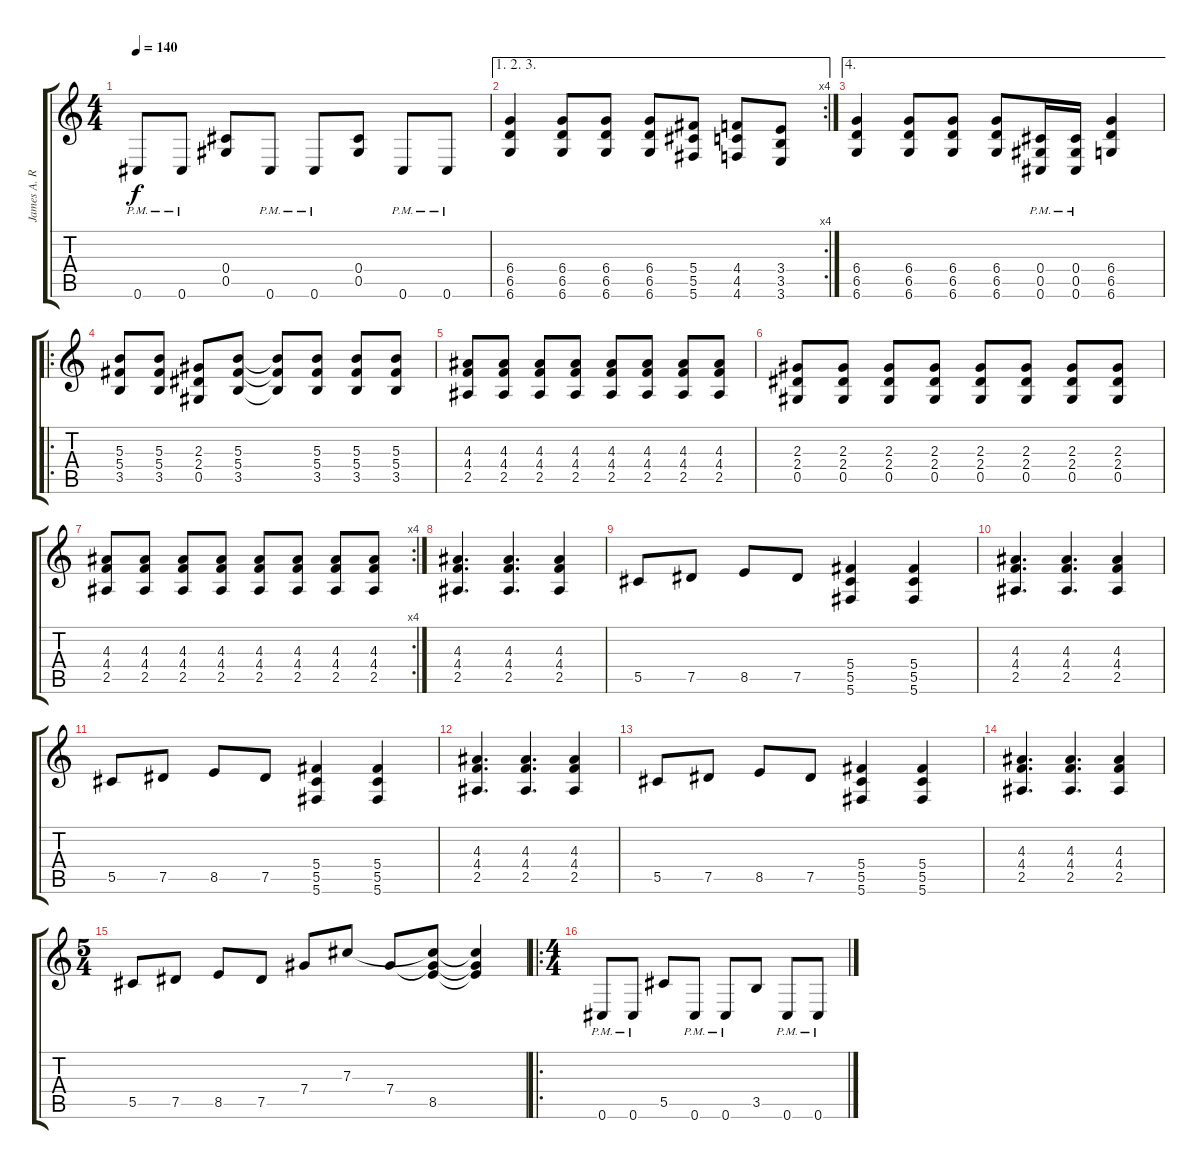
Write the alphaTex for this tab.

\track ("James A. Rota (guitar)" "James A. R") {instrument overdrivenguitar}
\staff {score tabs}
\tuning (Eb4 Bb3 Gb3 Db3 Ab2 Db2) {hide}
\ts (4 4)
\tempo 140
\clef g2
\ks c
0.6{pm}.8{dy f} 0.6{pm}.8 (0.4 0.5).8 0.6{pm}.8 0.6{pm}.8 (0.4 0.5).8 0.6{pm}.8 0.6{pm}.8 |
\ae (1 2 3)
\rc 4
(6.4 6.5 6.6).4 (6.4 6.5 6.6).8 (6.4 6.5 6.6).8 (6.4 6.5 6.6).8 (5.4 5.5 5.6).8 (4.4 4.5 4.6).8 (3.4 3.5 3.6).8 |
\ae 4
(6.4 6.5 6.6).4 (6.4 6.5 6.6).8 (6.4 6.5 6.6).8 (6.4 6.5 6.6).8 (0.4{pm} 0.5{pm} 0.6{pm}).16 (0.4{pm} 0.5{pm} 0.6{pm}).16 (6.4 6.5 6.6).4 |
\ro
(5.3 5.4 3.5).8 (5.3 5.4 3.5).8 (2.3 2.4 0.5).8 (5.3 5.4 3.5).8 (5.3{t} 5.4{t} 3.5{t}).8 (5.3 5.4 3.5).8 (5.3 5.4 3.5).8 (5.3 5.4 3.5).8 |
(4.3 4.4 2.5).8 (4.3 4.4 2.5).8 (4.3 4.4 2.5).8 (4.3 4.4 2.5).8 (4.3 4.4 2.5).8 (4.3 4.4 2.5).8 (4.3 4.4 2.5).8 (4.3 4.4 2.5).8 |
(2.3 2.4 0.5).8 (2.3 2.4 0.5).8 (2.3 2.4 0.5).8 (2.3 2.4 0.5).8 (2.3 2.4 0.5).8 (2.3 2.4 0.5).8 (2.3 2.4 0.5).8 (2.3 2.4 0.5).8 |
\rc 4
(4.3 4.4 2.5).8 (4.3 4.4 2.5).8 (4.3 4.4 2.5).8 (4.3 4.4 2.5).8 (4.3 4.4 2.5).8 (4.3 4.4 2.5).8 (4.3 4.4 2.5).8 (4.3 4.4 2.5).8 |
(4.3 4.4 2.5).4{d} (4.3 4.4 2.5).4{d} (4.3 4.4 2.5).4 |
5.5.8 7.5.8 8.5.8 7.5.8 (5.4 5.5 5.6).4 (5.4 5.5 5.6).4 |
(4.3 4.4 2.5).4{d} (4.3 4.4 2.5).4{d} (4.3 4.4 2.5).4 |
5.5.8 7.5.8 8.5.8 7.5.8 (5.4 5.5 5.6).4 (5.4 5.5 5.6).4 |
(4.3 4.4 2.5).4{d} (4.3 4.4 2.5).4{d} (4.3 4.4 2.5).4 |
5.5.8 7.5.8 8.5.8 7.5.8 (5.4 5.5 5.6).4 (5.4 5.5 5.6).4 |
(4.3 4.4 2.5).4{d} (4.3 4.4 2.5).4{d} (4.3 4.4 2.5).4 |
\ts (5 4)
5.5.8 7.5.8 8.5.8 7.5.8 7.4.8 7.3.8 7.4.8 (7.3{t} 7.4{t} 8.5).8 (7.3{t} 7.4{t} 8.5{t}).4 |
\ro
\ts (4 4)
0.6{pm}.8 0.6{pm}.8 5.5.8 0.6{pm}.8 0.6{pm}.8 3.5.8 0.6{pm}.8 0.6{pm}.8
